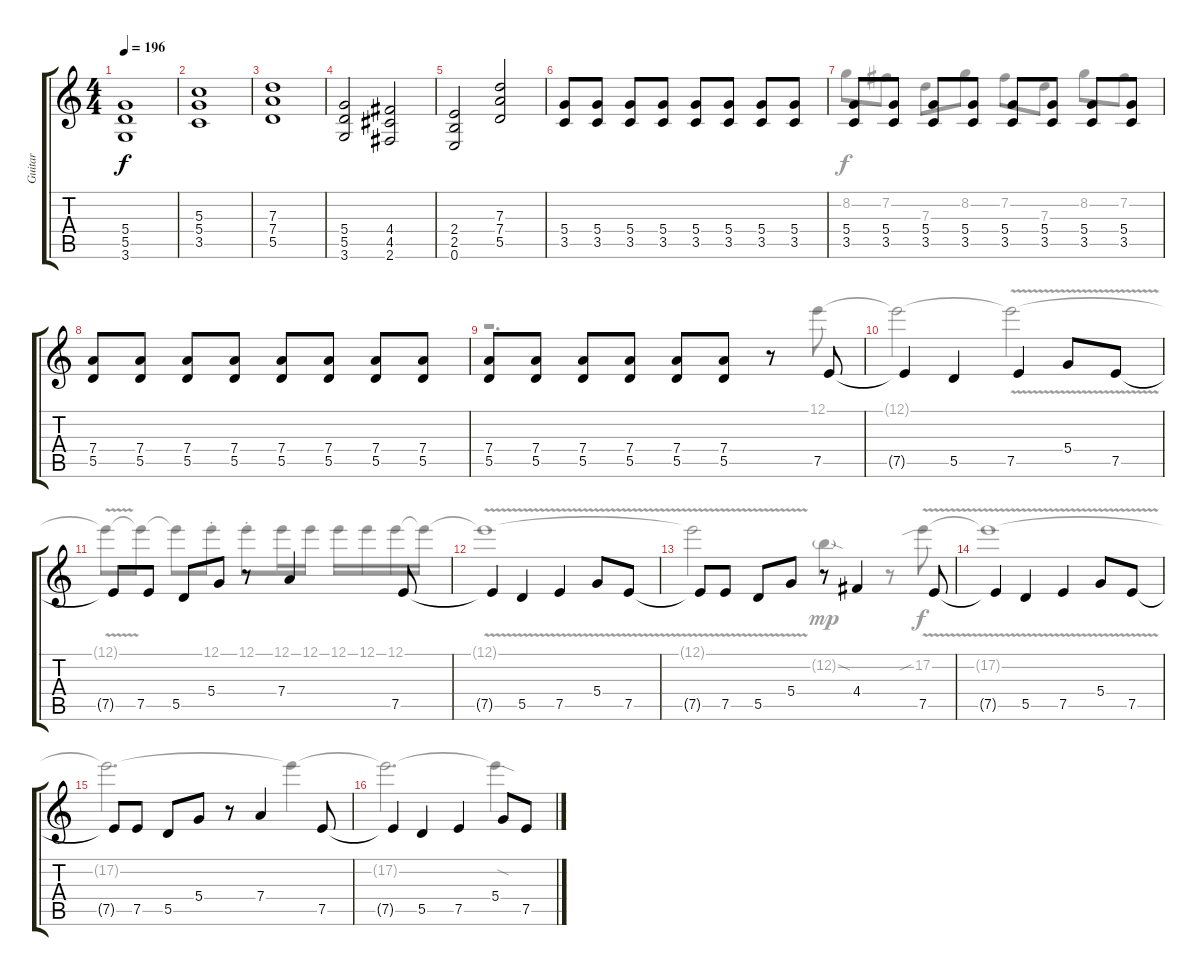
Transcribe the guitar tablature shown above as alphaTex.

\track ("Guitar" "Guitar") {instrument distortionguitar}
\staff {score tabs}
\tuning (E4 B3 G3 D3 A2 E2) {hide}
\voice
\ts (4 4)
\tempo 196
\clef g2
\ks c
(5.4{t} 5.5{t} 3.6{t}).1{dy f} |
(5.3 5.4 3.5).1 |
(7.3 7.4 5.5).1 |
(5.4 5.5 3.6).2 (4.4 4.5 2.6).2 |
(2.4 2.5 0.6).2 (7.3 7.4 5.5).2 |
(5.4 3.5).8 (5.4 3.5).8 (5.4 3.5).8 (5.4 3.5).8 (5.4 3.5).8 (5.4 3.5).8 (5.4 3.5).8 (5.4 3.5).8 |
(5.4 3.5).8 (5.4 3.5).8 (5.4 3.5).8 (5.4 3.5).8 (5.4 3.5).8 (5.4 3.5).8 (5.4 3.5).8 (5.4 3.5).8 |
(7.4 5.5).8 (7.4 5.5).8 (7.4 5.5).8 (7.4 5.5).8 (7.4 5.5).8 (7.4 5.5).8 (7.4 5.5).8 (7.4 5.5).8 |
(7.4 5.5).8 (7.4 5.5).8 (7.4 5.5).8 (7.4 5.5).8 (7.4 5.5).8 (7.4 5.5).8 r.8 7.5.8 |
7.5{t}.4 5.5.4 7.5.4 5.4.8 7.5.8 |
7.5{t}.8 7.5.8 5.5.8 5.4.8 r.8 7.4.4 7.5.8 |
7.5{t}.4 5.5.4 7.5.4 5.4.8 7.5.8 |
7.5{t}.8 7.5.8 5.5.8 5.4.8 r.8 4.4.4 7.5.8 |
7.5{t}.4 5.5.4 7.5.4 5.4.8 7.5.8 |
7.5{t}.8 7.5.8 5.5.8 5.4.8 r.8 7.4.4 7.5.8 |
7.5{t}.4 5.5.4 7.5.4 5.4.8 7.5.8
\voice
\clef g2
\ottava regular
\simile none
\ks c
|
|
|
|
|
|
8.2.8 7.2.8 7.3.8 8.2.8 7.2.8 7.3.8 8.2.8 7.2.8 |
|
r.2{d} r.8 12.1.8 |
12.1{t}.2 12.1{v t}.2 |
12.1{t}.8 12.1{t}.8 12.1{t}.8 12.1{st}.8 12.1{st}.8 12.1.16 12.1.16 12.1.16 12.1.16 12.1.16 12.1{t}.16 |
12.1{v t}.1 |
12.1{t}.2 12.2{sod g}.4{dy mp} r.8 17.2{v sib}.8{dy f} |
17.2{t}.1 |
17.2{t}.2{d} 17.2{t}.4 |
17.2{t}.2{d} 17.2{sod t}.4
